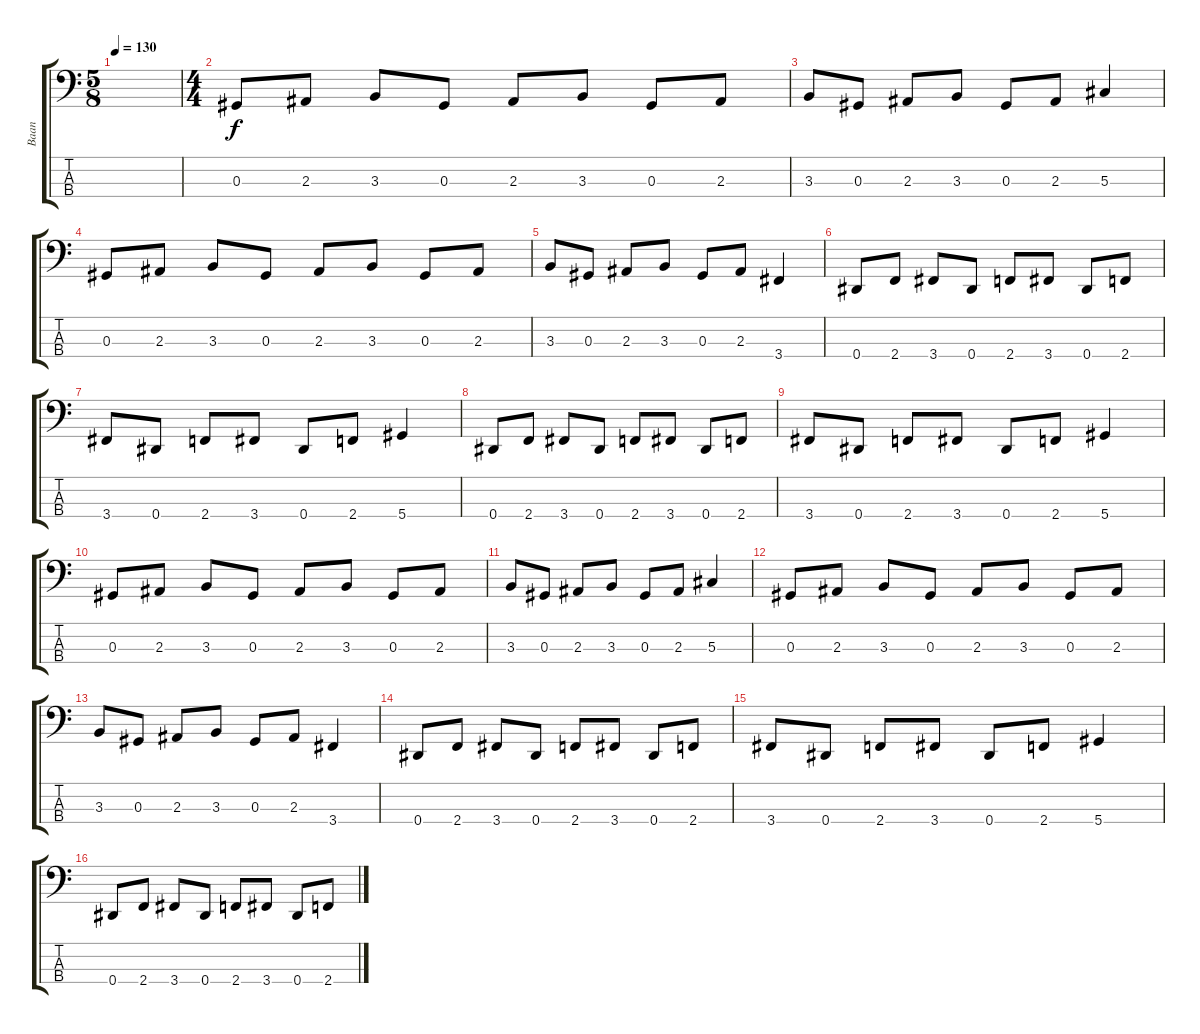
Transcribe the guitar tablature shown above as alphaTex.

\track ("Baan" "Baan") {instrument electricbassfinger}
\staff {score tabs}
\tuning (Gb2 Db2 Ab1 Eb1) {hide}
\ts (5 8)
\tempo 130
\clef f4
\ks c
|
\ts (4 4)
0.3.8 2.3.8 3.3.8 0.3.8 2.3.8 3.3.8 0.3.8 2.3.8 |
3.3.8 0.3.8 2.3.8 3.3.8 0.3.8 2.3.8 5.3.4 |
0.3.8 2.3.8 3.3.8 0.3.8 2.3.8 3.3.8 0.3.8 2.3.8 |
3.3.8 0.3.8 2.3.8 3.3.8 0.3.8 2.3.8 3.4.4 |
0.4.8 2.4.8 3.4.8 0.4.8 2.4.8 3.4.8 0.4.8 2.4.8 |
3.4.8 0.4.8 2.4.8 3.4.8 0.4.8 2.4.8 5.4.4 |
0.4.8 2.4.8 3.4.8 0.4.8 2.4.8 3.4.8 0.4.8 2.4.8 |
3.4.8 0.4.8 2.4.8 3.4.8 0.4.8 2.4.8 5.4.4 |
0.3.8 2.3.8 3.3.8 0.3.8 2.3.8 3.3.8 0.3.8 2.3.8 |
3.3.8 0.3.8 2.3.8 3.3.8 0.3.8 2.3.8 5.3.4 |
0.3.8 2.3.8 3.3.8 0.3.8 2.3.8 3.3.8 0.3.8 2.3.8 |
3.3.8 0.3.8 2.3.8 3.3.8 0.3.8 2.3.8 3.4.4 |
0.4.8 2.4.8 3.4.8 0.4.8 2.4.8 3.4.8 0.4.8 2.4.8 |
3.4.8 0.4.8 2.4.8 3.4.8 0.4.8 2.4.8 5.4.4 |
0.4.8 2.4.8 3.4.8 0.4.8 2.4.8 3.4.8 0.4.8 2.4.8
